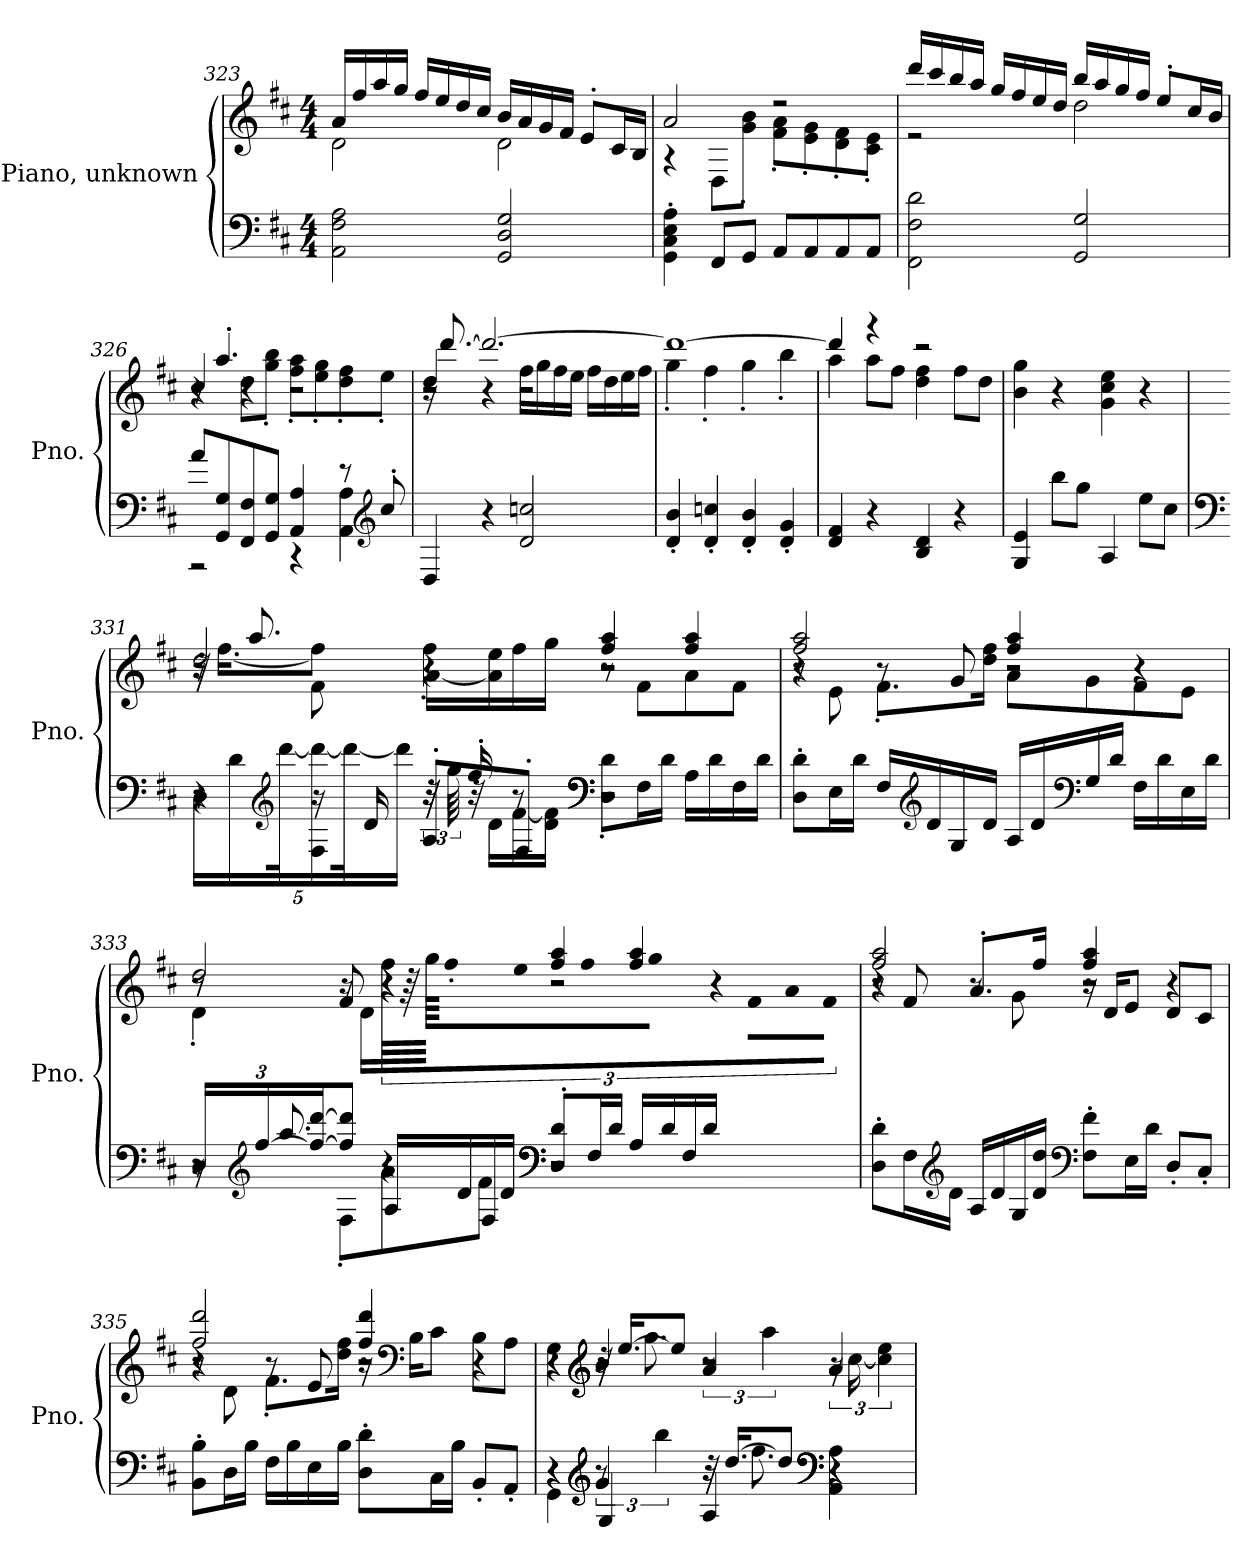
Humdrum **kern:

**kern	**kern
*part1	*part1
*staff2	*staff1
*I"Piano, unknown	*
*I'Pno.	*
*clefF4	*clefG2
*k[f#c#]	*k[f#c#]
*M4/4	*M4/4
=323	=323
*	*^
2AA\ 2F#\ 2A\	16a/LL	2d\
.	16ff#/	.
.	16aa/	.
.	16gg/JJ	.
.	16ff#/LL	.
.	16ee/	.
.	16dd/	.
.	16cc#/JJ	.
2GG/ 2D/ 2G/	16b/LL	2d\
.	16a/	.
.	16g/	.
.	16f#/JJ	.
.	8e'/L	.
.	16c#/L	.
.	16B/JJ	.
=324	=324	=324
4GG\' 4C#\' 4E\' 4A\'	2a/	4r
8FF#/L	.	8D\L
8GG/J	.	8g\' 8b\'J
8AA/L	2r	8f#\' 8a\'L
8AA/	.	8e\' 8g\'
8AA/	.	8d\' 8f#\'
8AA/J	.	8c#\' 8e\'J
!!LO:PB:g=z	!!
=325	=325	=325
2FF#\ 2F#\ 2d\	16ddd/LL	2r
.	16ccc#/	.
.	16bb/	.
.	16aa/JJ	.
.	16gg/LL	.
.	16ff#/	.
.	16ee/	.
.	16dd/JJ	.
2GG/ 2G/	16bb/LL	2dd\
.	16aa/	.
.	16gg/	.
.	16ff#/JJ	.
.	8ee'/L	.
.	16cc#/L	.
.	16b/JJ	.
=326	=326	=326
*^	*	*^
8a/L	2r	8r	4r	4cc#/
8GG/ 8G/	.	4.aa'/	.	.
8FF#/ 8F#/	.	.	8dd\L	4r
8GG/ 8G/J	.	.	8gg\' 8bb\'J	.
4AA/ 4A/	4r	2r	8ff#\' 8aa\'L	2r
.	.	.	8ee\' 8gg\'	.
8r	4AA\ 4A\	.	8dd\' 8ff#\'	.
*clefG2	*	*	*	*
8cc#'/	.	.	8ee'\J	.
*v	*v	*	*	*
=327	=327	=327	=327
4D/	16r	2r	4dd/
.	[8.ddd/	.	.
4r	2.ddd/_	.	4r
2d/ 2ccn/	.	16ff#\LL	2r
.	.	16gg\	.
.	.	16ff#\	.
.	.	16ee\JJ	.
.	.	16ff#\LL	.
.	.	16dd\	.
.	.	16ee\	.
.	.	16ff#\JJ	.
*	*	*v	*v
!!LO:LB:g=z
=328	=328	=328
4d/' 4b/'	1ddd_	4gg'\
4d/' 4ccn/'	.	4ff#'\
4d/' 4b/'	.	4gg'\
4d/' 4g/'	.	4bb'\
=329	=329	=329
4d/ 4f#/	4ddd/]	4aa\
4r	4r	8aa\L
.	.	8ff#\J
4B/ 4d/	2r	4dd\ 4ff#\
4r	.	8ff#\L
.	.	8dd\J
*	*v	*v
=330	=330
4G/ 4e/	4b\ 4gg\
8bb\L	4r
8gg\J	.
4A/	4g\ 4cc#\ 4ee\
8ee\L	4r
8cc#\J	.
!!LO:LB:g=z
=331	=331
*clefF4	*
*^	*
*	*Xbrackettup	*
*	*^	*^
*	*	*	*	*^
*	*	*	*	*	*^
8r	20D\LL	4r	16r	32r	2dd/	8r
.	.	.	.	[16.ff#\KL	.	.
.	20d\	.	.	.	.	.
.	.	.	8.aa/	.	.	.
*clefG2	*	*	*	*	*	*
.	[40ddd\K	.	.	.	.	.
16r	20F#\ 20ddd\_	.	.	8ff#\J]	.	8f#\
.	40ddd\K_	.	.	.	.	.
16d/	.	.	.	.	.	.
.	20ddd\JJ]	.	.	.	.	.
*	*brackettup	*	*	*	*	*
32r	48r	8A'/L	4r	4ff#'\	.	[16a\LL
.	96gg\	.	.	.	.	.
16.ff#'/	32r	.	.	.	.	.
.	16d\LL	.	.	.	.	16a\] 16ee\
8r	[16f#\	8F#'/J	.	.	.	16ff#\
.	16d\ 16f#\]JJ	.	.	.	.	16gg\JJ
*clefF4	*	*	*	*	*	*
2r	8D\' 8d\'L	2r	4ff#/ 4aa/	2r	2r	8r
.	16F#\L	.	.	.	.	8f#\L
.	16d\JJ	.	.	.	.	.
.	16A\LL	.	4ff#/ 4aa/	.	.	8a\
.	16d\	.	.	.	.	.
.	16F#\	.	.	.	.	8f#\J
.	16d\JJ	.	.	.	.	.
*v	*v	*v	*	*	*	*
*	*	*	*v	*v
!!LO:LB:g=z
=332	=332	=332	=332
8D\' 8d\'L	2ff#/ 2aa/	8r	4r
16E\L	.	8e\	.
16d\JJ	.	.	.
16F#/LL	.	8.f#'\L	8r
*clefG2	*	*	*
16d/	.	.	.
16G/	.	.	8g/
16d/JJ	.	16dd\ 16ff#\Jk	.
16A/LL	4ff#/ 4aa/	8a\L	2r
16d/	.	.	.
*clefF4	*	*	*
16G/	.	8g\	.
16d/JJ	.	.	.
16F#\LL	4r	8f#\	.
16d\	.	.	.
16E\	.	8e\J	.
16d\JJ	.	.	.
*	*v	*v	*v
!!LO:LB:g=z
=333	=333
*^	*
*	*^	*
*	*	*Xbrackettup	*
*	*	*	*^
*	*	*	*	*^
*	*	*	*	*	*^
16r	8r	24D/LL	2dd/	8r	8r	4d'\
*clefG2	*	*	*	*	*	*
.	.	[24ff#/	.	.	.	.
8.aa/	.	.	.	.	.	.
.	.	24ff#/_ [24ddd/J	.	.	.	.
.	8F#'\L	8ff#/] 8ddd/]J	.	16r	8f#/	.
.	.	.	.	16d\LL	.	.
4r	8a\	16A/LL	.	96ff#\JJkk	4r	4r
.	.	.	.	96r	.	.
.	.	.	.	96gg\KLLL	.	.
.	.	.	.	32ff#'\J	.	.
.	.	16d/	.	16ee\	.	.
.	8f#\J	16F#/	.	16ff#\	.	.
.	.	16d/JJ	.	16gg\JJ	.	.
*clefF4	*	*	*	*	*	*
2r	2r	8D/' 8d/'L	4ff#/ 4aa/	8r	2r	2r
.	.	16F#/L	.	8f#\L	.	.
.	.	16d/JJ	.	.	.	.
.	.	16A/LL	4ff#/ 4aa/	8a\	.	.
.	.	16d/	.	.	.	.
.	.	16F#/	.	8f#\J	.	.
.	.	16d/JJ	.	.	.	.
*v	*v	*v	*	*	*	*
*	*	*	*v	*v
=334	=334	=334	=334
8D\' 8d\'L	2ff#/ 2aa/	4r	8r
16F#\L	.	.	8f#/
*clefG2	*	*	*
16d\JJ	.	.	.
16A/LL	.	8r	8.a'/L
16d/	.	.	.
16G/	.	8g\	.
16d/ 16dd/JJ	.	.	16ff#/Jk
*clefF4	*	*	*
8F#\' 8f#\'L	4ff#/ 4aa/	2r	16r
.	.	.	16d/KL
16E\L	.	.	8e/J
16d\JJ	.	.	.
8D'/L	4r	.	8d/L
8C#'/J	.	.	8c#/J
!!LO:LB:g=z	!!	!!
=335	=335	=335	=335
8BB\' 8B\'L	2ff#/ 2ddd/	8r	4r
16D\L	.	8d\	.
16B\JJ	.	.	.
16F#\LL	.	8.f#'\L	8r
16B\	.	.	.
16E\	.	.	8e/
16B\JJ	.	16dd\ 16ff#\Jk	.
8D\' 8d\'L	4ff#/ 4ddd/	16r	2r
*	*clefF4	*	*
.	.	16B\KL	.
16C#\L	.	8c#\J	.
16B\JJ	.	.	.
8BB'/L	4r	8B\L	.
8AA'/J	.	8A\J	.
=336	=336	=336	=336
*^	*	*	*
*	*^	*	*	*
4r	4GG\	4r	4r	4G\	4r
*clefG2	*	*	*clefG2	*	*
*	*brackettup	*	*	*	*
4g/	12r	4G/	32r	16r	4b/
.	.	.	[16.ee/KL	.	.
.	.	.	.	8.gg\	.
.	6bb\	.	.	.	.
.	.	.	8ee/J]	.	.
32r	16r	4A/	2r	12r	4a/
[16.dd/KL	.	.	.	.	.
.	8.ff#\	.	.	.	.
.	.	.	.	6aa\	.
8dd/J]	.	.	.	.	.
*clefF4	*	*	*	*	*
4r	4AA\ 4A\	4r	.	24r	4a/
.	.	.	.	[24cc#\	.
.	.	.	.	6cc#\] 6ee\	.
*v	*v	*v	*	*	*
*	*v	*v	*v
=	=
*-	*-
